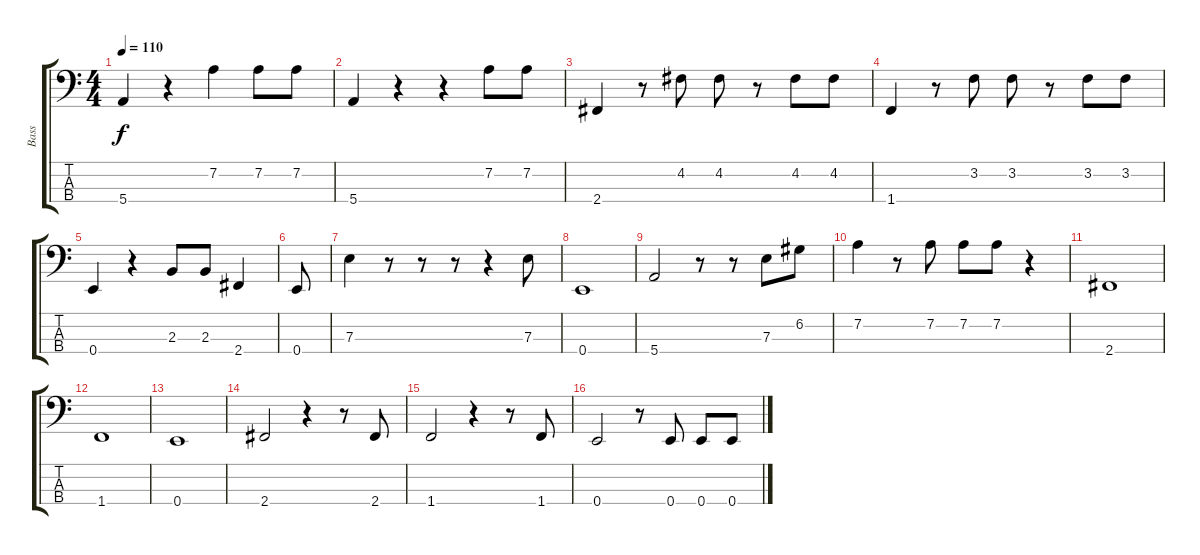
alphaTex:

\track ("Bass" "Bass") {instrument electricbassfinger}
\staff {score tabs}
\tuning (G2 D2 A1 E1) {hide}
\ts (4 4)
\tempo 110
\clef f4
\ks c
5.4.4{dy f} r.4 7.2.4 7.2.8 7.2.8 |
5.4.4 r.4 r.4 7.2.8 7.2.8 |
2.4.4 r.8 4.2.8 4.2.8 r.8 4.2.8 4.2.8 |
1.4.4 r.8 3.2.8 3.2.8 r.8 3.2.8 3.2.8 |
0.4.4 r.4 2.3.8 2.3.8 2.4.4 |
0.4.8 |
7.3.4 r.8 r.8 r.8 r.4 7.3.8 |
0.4.1 |
5.4.2 r.8 r.8 7.3.8 6.2.8 |
7.2.4 r.8 7.2.8 7.2.8 7.2.8 r.4 |
2.4.1 |
1.4.1 |
0.4.1 |
2.4.2 r.4 r.8 2.4.8 |
1.4.2 r.4 r.8 1.4.8 |
0.4.2 r.8 0.4.8 0.4.8 0.4.8
